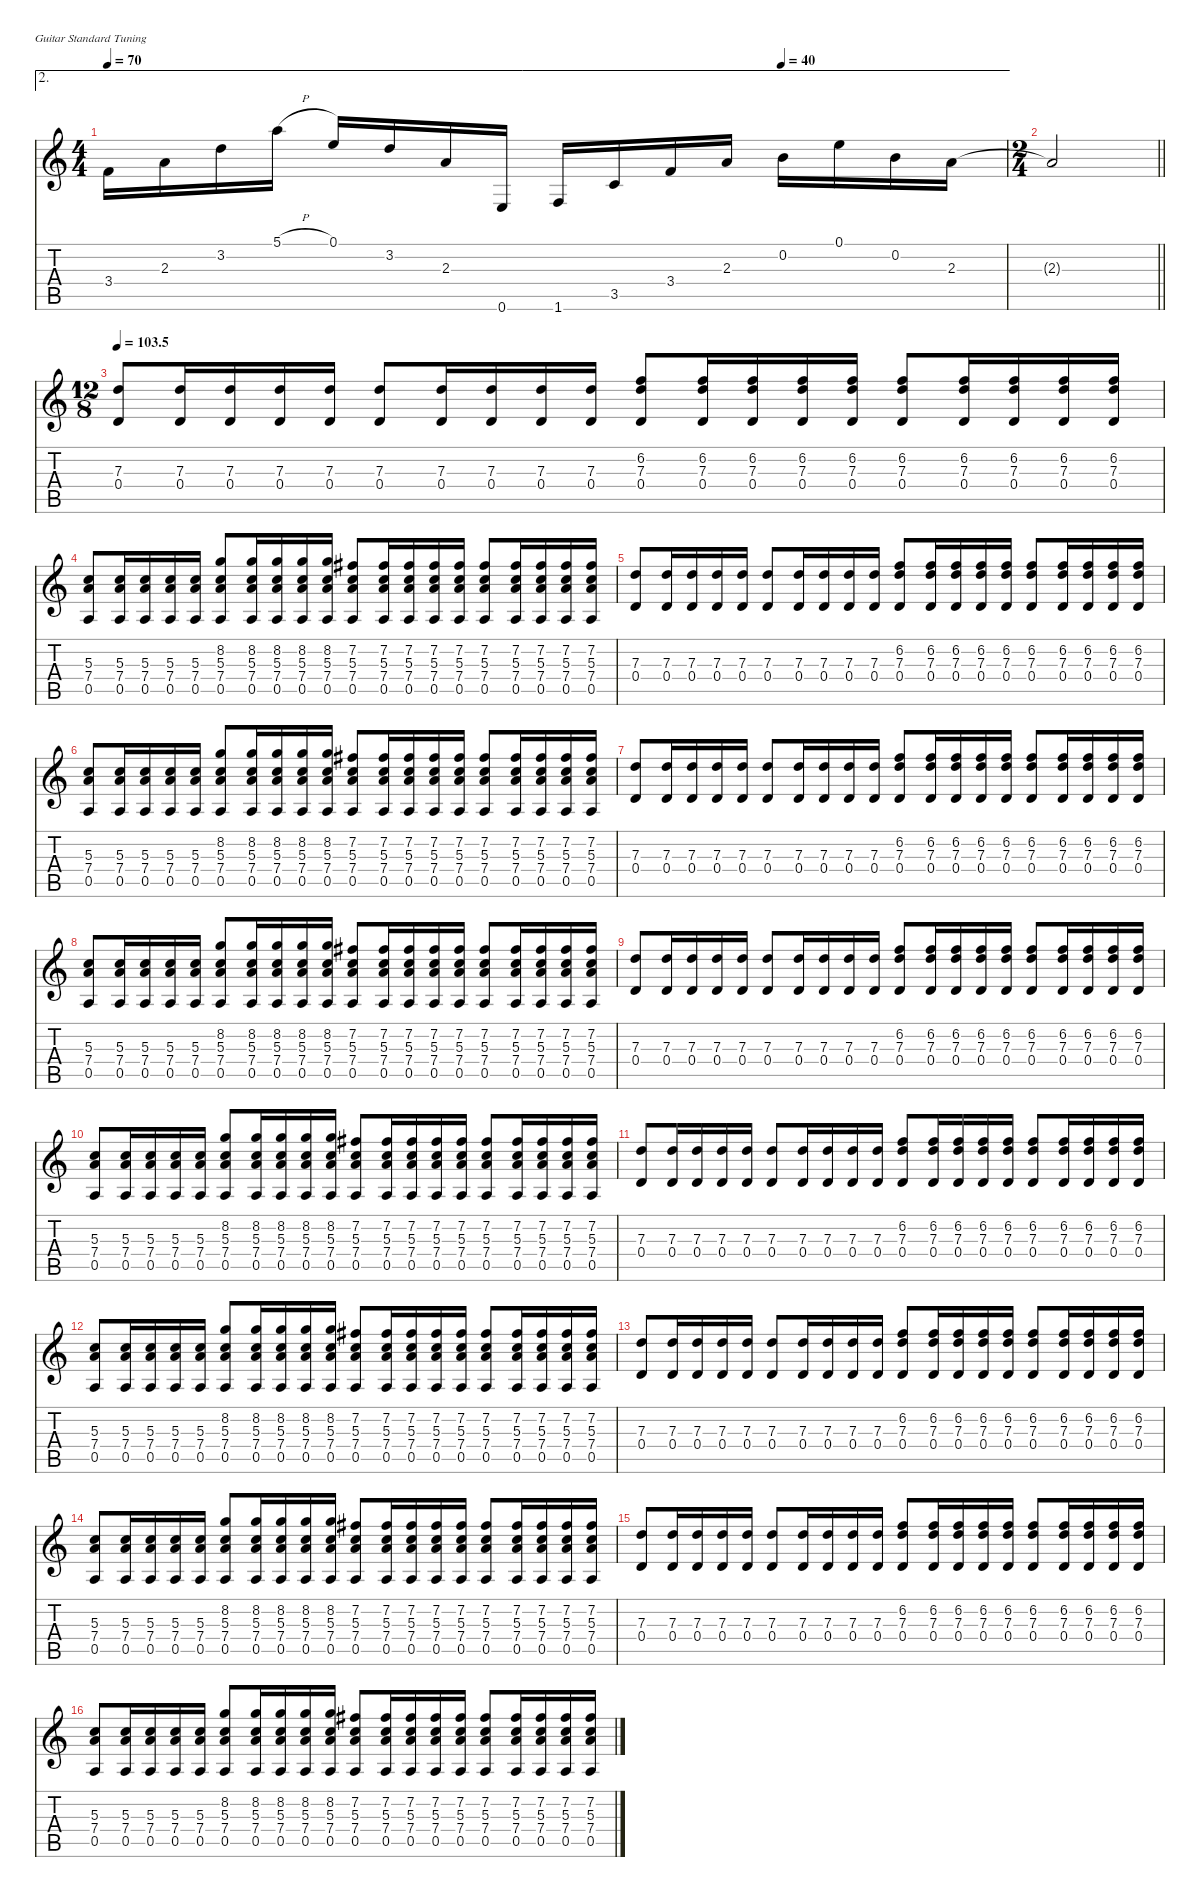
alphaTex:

\defaultSystemsLayout 4
\hideDynamics
\bracketExtendMode nobrackets
\singleTrackTrackNamePolicy hidden
\multiTrackTrackNamePolicy hidden
\firstSystemTrackNameMode fullname
\firstSystemTrackNameOrientation horizontal
\otherSystemsTrackNameOrientation horizontal
\track ("Acoustic Guitar" "s.guit.") {instrument acousticguitarsteel}
\staff {score tabs}
\tuning (E4 B3 G3 D3 A2 E2)
\ae 2
\ts (4 4)
\tempo 70
\tempo (40 0.75)
\clef g2
\ks c
3.4.16{dy mp beam Down} 2.3.16{beam Down} 3.2.16{beam Down} 5.1{h}.16{beam Down} 0.1.16{beam Up} 3.2.16{beam Up} 2.3.16{beam Up} 0.6.16{beam Up} 1.6.16{beam Up} 3.5.16{beam Up} 3.4.16{beam Up} 2.3.16{beam Up} 0.2.16{beam Down} 0.1.16{beam Down} 0.2.16{beam Down} 2.3.16{beam Down} |
\ts (2 4)
\beaming (8 2 2)
\barLineRight lightlight
2.3{t}.2{beam Up} |
\ts (12 8)
\beaming (8 3 3 3 3)
\tempo
103.5 (7.3 0.4).8{dy ff instrument distortionguitar beam Up} (7.3 0.4).16{beam Up} (7.3 0.4).16{beam Up} (7.3 0.4).16{beam Up} (7.3 0.4).16{beam Up} (7.3 0.4).8{beam Up} (7.3 0.4).16{beam Up} (7.3 0.4).16{beam Up} (7.3 0.4).16{beam Up} (7.3 0.4).16{beam Up} (6.2 7.3 0.4).8{beam Up} (6.2 7.3 0.4).16{beam Up} (6.2 7.3 0.4).16{beam Up} (6.2 7.3 0.4).16{beam Up} (6.2 7.3 0.4).16{beam Up} (6.2 7.3 0.4).8{beam Up} (6.2 7.3 0.4).16{beam Up} (6.2 7.3 0.4).16{beam Up} (6.2 7.3 0.4).16{dy f beam Up} (6.2 7.3 0.4).16{dy ff beam Up} |
(5.3 7.4 0.5).8{dy f beam Up} (5.3 7.4 0.5).16{dy ff beam Up} (5.3 7.4 0.5).16{beam Up} (5.3 7.4 0.5).16{beam Up} (5.3 7.4 0.5).16{beam Up} (8.2 5.3 7.4 0.5).8{beam Up} (8.2 5.3 7.4 0.5).16{beam Up} (8.2 5.3 7.4 0.5).16{beam Up} (8.2 5.3 7.4 0.5).16{beam Up} (8.2 5.3 7.4 0.5).16{beam Up} (7.2{acc #} 5.3 7.4 0.5).8{beam Up} (7.2{acc #} 5.3 7.4 0.5).16{beam Up} (7.2{acc #} 5.3 7.4 0.5).16{beam Up} (7.2{acc #} 5.3 7.4 0.5).16{beam Up} (7.2{acc #} 5.3 7.4 0.5).16{beam Up} (7.2{acc #} 5.3 7.4 0.5).8{beam Up} (7.2{acc #} 5.3 7.4 0.5).16{beam Up} (7.2{acc #} 5.3 7.4 0.5).16{beam Up} (7.2{acc #} 5.3 7.4 0.5).16{beam Up} (7.2{acc #} 5.3 7.4 0.5).16{beam Up} |
(7.3 0.4).8{beam Up} (7.3 0.4).16{beam Up} (7.3 0.4).16{beam Up} (7.3 0.4).16{beam Up} (7.3 0.4).16{beam Up} (7.3 0.4).8{beam Up} (7.3 0.4).16{beam Up} (7.3 0.4).16{beam Up} (7.3 0.4).16{beam Up} (7.3 0.4).16{beam Up} (6.2 7.3 0.4).8{beam Up} (6.2 7.3 0.4).16{beam Up} (6.2 7.3 0.4).16{beam Up} (6.2 7.3 0.4).16{beam Up} (6.2 7.3 0.4).16{beam Up} (6.2 7.3 0.4).8{beam Up} (6.2 7.3 0.4).16{beam Up} (6.2 7.3 0.4).16{beam Up} (6.2 7.3 0.4).16{dy f beam Up} (6.2 7.3 0.4).16{dy ff beam Up} |
(5.3 7.4 0.5).8{dy f beam Up} (5.3 7.4 0.5).16{dy ff beam Up} (5.3 7.4 0.5).16{beam Up} (5.3 7.4 0.5).16{beam Up} (5.3 7.4 0.5).16{beam Up} (8.2 5.3 7.4 0.5).8{beam Up} (8.2 5.3 7.4 0.5).16{beam Up} (8.2 5.3 7.4 0.5).16{beam Up} (8.2 5.3 7.4 0.5).16{beam Up} (8.2 5.3 7.4 0.5).16{beam Up} (7.2{acc #} 5.3 7.4 0.5).8{beam Up} (7.2{acc #} 5.3 7.4 0.5).16{beam Up} (7.2{acc #} 5.3 7.4 0.5).16{beam Up} (7.2{acc #} 5.3 7.4 0.5).16{beam Up} (7.2{acc #} 5.3 7.4 0.5).16{beam Up} (7.2{acc #} 5.3 7.4 0.5).8{beam Up} (7.2{acc #} 5.3 7.4 0.5).16{beam Up} (7.2{acc #} 5.3 7.4 0.5).16{beam Up} (7.2{acc #} 5.3 7.4 0.5).16{beam Up} (7.2{acc #} 5.3 7.4 0.5).16{beam Up} |
(7.3 0.4).8{beam Up} (7.3 0.4).16{beam Up} (7.3 0.4).16{beam Up} (7.3 0.4).16{beam Up} (7.3 0.4).16{beam Up} (7.3 0.4).8{beam Up} (7.3 0.4).16{beam Up} (7.3 0.4).16{beam Up} (7.3 0.4).16{beam Up} (7.3 0.4).16{beam Up} (6.2 7.3 0.4).8{beam Up} (6.2 7.3 0.4).16{beam Up} (6.2 7.3 0.4).16{beam Up} (6.2 7.3 0.4).16{beam Up} (6.2 7.3 0.4).16{beam Up} (6.2 7.3 0.4).8{beam Up} (6.2 7.3 0.4).16{beam Up} (6.2 7.3 0.4).16{beam Up} (6.2 7.3 0.4).16{dy f beam Up} (6.2 7.3 0.4).16{dy ff beam Up} |
(5.3 7.4 0.5).8{dy f beam Up} (5.3 7.4 0.5).16{dy ff beam Up} (5.3 7.4 0.5).16{beam Up} (5.3 7.4 0.5).16{beam Up} (5.3 7.4 0.5).16{beam Up} (8.2 5.3 7.4 0.5).8{beam Up} (8.2 5.3 7.4 0.5).16{beam Up} (8.2 5.3 7.4 0.5).16{beam Up} (8.2 5.3 7.4 0.5).16{beam Up} (8.2 5.3 7.4 0.5).16{beam Up} (7.2{acc #} 5.3 7.4 0.5).8{beam Up} (7.2{acc #} 5.3 7.4 0.5).16{beam Up} (7.2{acc #} 5.3 7.4 0.5).16{beam Up} (7.2{acc #} 5.3 7.4 0.5).16{beam Up} (7.2{acc #} 5.3 7.4 0.5).16{beam Up} (7.2{acc #} 5.3 7.4 0.5).8{beam Up} (7.2{acc #} 5.3 7.4 0.5).16{beam Up} (7.2{acc #} 5.3 7.4 0.5).16{beam Up} (7.2{acc #} 5.3 7.4 0.5).16{beam Up} (7.2{acc #} 5.3 7.4 0.5).16{beam Up} |
(7.3 0.4).8{beam Up} (7.3 0.4).16{beam Up} (7.3 0.4).16{beam Up} (7.3 0.4).16{beam Up} (7.3 0.4).16{beam Up} (7.3 0.4).8{beam Up} (7.3 0.4).16{beam Up} (7.3 0.4).16{beam Up} (7.3 0.4).16{beam Up} (7.3 0.4).16{beam Up} (6.2 7.3 0.4).8{beam Up} (6.2 7.3 0.4).16{beam Up} (6.2 7.3 0.4).16{beam Up} (6.2 7.3 0.4).16{beam Up} (6.2 7.3 0.4).16{beam Up} (6.2 7.3 0.4).8{beam Up} (6.2 7.3 0.4).16{beam Up} (6.2 7.3 0.4).16{beam Up} (6.2 7.3 0.4).16{dy f beam Up} (6.2 7.3 0.4).16{dy ff beam Up} |
(5.3 7.4 0.5).8{dy f beam Up} (5.3 7.4 0.5).16{dy ff beam Up} (5.3 7.4 0.5).16{beam Up} (5.3 7.4 0.5).16{beam Up} (5.3 7.4 0.5).16{beam Up} (8.2 5.3 7.4 0.5).8{beam Up} (8.2 5.3 7.4 0.5).16{beam Up} (8.2 5.3 7.4 0.5).16{beam Up} (8.2 5.3 7.4 0.5).16{beam Up} (8.2 5.3 7.4 0.5).16{beam Up} (7.2{acc #} 5.3 7.4 0.5).8{beam Up} (7.2{acc #} 5.3 7.4 0.5).16{beam Up} (7.2{acc #} 5.3 7.4 0.5).16{beam Up} (7.2{acc #} 5.3 7.4 0.5).16{beam Up} (7.2{acc #} 5.3 7.4 0.5).16{beam Up} (7.2{acc #} 5.3 7.4 0.5).8{beam Up} (7.2{acc #} 5.3 7.4 0.5).16{beam Up} (7.2{acc #} 5.3 7.4 0.5).16{beam Up} (7.2{acc #} 5.3 7.4 0.5).16{beam Up} (7.2{acc #} 5.3 7.4 0.5).16{beam Up} |
(7.3 0.4).8{beam Up} (7.3 0.4).16{beam Up} (7.3 0.4).16{beam Up} (7.3 0.4).16{beam Up} (7.3 0.4).16{beam Up} (7.3 0.4).8{beam Up} (7.3 0.4).16{beam Up} (7.3 0.4).16{beam Up} (7.3 0.4).16{beam Up} (7.3 0.4).16{beam Up} (6.2 7.3 0.4).8{beam Up} (6.2 7.3 0.4).16{beam Up} (6.2 7.3 0.4).16{beam Up} (6.2 7.3 0.4).16{beam Up} (6.2 7.3 0.4).16{beam Up} (6.2 7.3 0.4).8{beam Up} (6.2 7.3 0.4).16{beam Up} (6.2 7.3 0.4).16{beam Up} (6.2 7.3 0.4).16{dy f beam Up} (6.2 7.3 0.4).16{dy ff beam Up} |
(5.3 7.4 0.5).8{dy f beam Up} (5.3 7.4 0.5).16{dy ff beam Up} (5.3 7.4 0.5).16{beam Up} (5.3 7.4 0.5).16{beam Up} (5.3 7.4 0.5).16{beam Up} (8.2 5.3 7.4 0.5).8{beam Up} (8.2 5.3 7.4 0.5).16{beam Up} (8.2 5.3 7.4 0.5).16{beam Up} (8.2 5.3 7.4 0.5).16{beam Up} (8.2 5.3 7.4 0.5).16{beam Up} (7.2{acc #} 5.3 7.4 0.5).8{beam Up} (7.2{acc #} 5.3 7.4 0.5).16{beam Up} (7.2{acc #} 5.3 7.4 0.5).16{beam Up} (7.2{acc #} 5.3 7.4 0.5).16{beam Up} (7.2{acc #} 5.3 7.4 0.5).16{beam Up} (7.2{acc #} 5.3 7.4 0.5).8{beam Up} (7.2{acc #} 5.3 7.4 0.5).16{beam Up} (7.2{acc #} 5.3 7.4 0.5).16{beam Up} (7.2{acc #} 5.3 7.4 0.5).16{beam Up} (7.2{acc #} 5.3 7.4 0.5).16{beam Up} |
(7.3 0.4).8{beam Up} (7.3 0.4).16{beam Up} (7.3 0.4).16{beam Up} (7.3 0.4).16{beam Up} (7.3 0.4).16{beam Up} (7.3 0.4).8{beam Up} (7.3 0.4).16{beam Up} (7.3 0.4).16{beam Up} (7.3 0.4).16{beam Up} (7.3 0.4).16{beam Up} (6.2 7.3 0.4).8{beam Up} (6.2 7.3 0.4).16{beam Up} (6.2 7.3 0.4).16{beam Up} (6.2 7.3 0.4).16{beam Up} (6.2 7.3 0.4).16{beam Up} (6.2 7.3 0.4).8{beam Up} (6.2 7.3 0.4).16{beam Up} (6.2 7.3 0.4).16{beam Up} (6.2 7.3 0.4).16{dy f beam Up} (6.2 7.3 0.4).16{dy ff beam Up} |
(5.3 7.4 0.5).8{dy f beam Up} (5.3 7.4 0.5).16{dy ff beam Up} (5.3 7.4 0.5).16{beam Up} (5.3 7.4 0.5).16{beam Up} (5.3 7.4 0.5).16{beam Up} (8.2 5.3 7.4 0.5).8{beam Up} (8.2 5.3 7.4 0.5).16{beam Up} (8.2 5.3 7.4 0.5).16{beam Up} (8.2 5.3 7.4 0.5).16{beam Up} (8.2 5.3 7.4 0.5).16{beam Up} (7.2{acc #} 5.3 7.4 0.5).8{beam Up} (7.2{acc #} 5.3 7.4 0.5).16{beam Up} (7.2{acc #} 5.3 7.4 0.5).16{beam Up} (7.2{acc #} 5.3 7.4 0.5).16{beam Up} (7.2{acc #} 5.3 7.4 0.5).16{beam Up} (7.2{acc #} 5.3 7.4 0.5).8{beam Up} (7.2{acc #} 5.3 7.4 0.5).16{beam Up} (7.2{acc #} 5.3 7.4 0.5).16{beam Up} (7.2{acc #} 5.3 7.4 0.5).16{beam Up} (7.2{acc #} 5.3 7.4 0.5).16{beam Up} |
(7.3 0.4).8{beam Up} (7.3 0.4).16{beam Up} (7.3 0.4).16{beam Up} (7.3 0.4).16{beam Up} (7.3 0.4).16{beam Up} (7.3 0.4).8{beam Up} (7.3 0.4).16{beam Up} (7.3 0.4).16{beam Up} (7.3 0.4).16{beam Up} (7.3 0.4).16{beam Up} (6.2 7.3 0.4).8{beam Up} (6.2 7.3 0.4).16{beam Up} (6.2 7.3 0.4).16{beam Up} (6.2 7.3 0.4).16{beam Up} (6.2 7.3 0.4).16{beam Up} (6.2 7.3 0.4).8{beam Up} (6.2 7.3 0.4).16{beam Up} (6.2 7.3 0.4).16{beam Up} (6.2 7.3 0.4).16{dy f beam Up} (6.2 7.3 0.4).16{dy ff beam Up} |
(5.3 7.4 0.5).8{dy f beam Up} (5.3 7.4 0.5).16{dy ff beam Up} (5.3 7.4 0.5).16{beam Up} (5.3 7.4 0.5).16{beam Up} (5.3 7.4 0.5).16{beam Up} (8.2 5.3 7.4 0.5).8{beam Up} (8.2 5.3 7.4 0.5).16{beam Up} (8.2 5.3 7.4 0.5).16{beam Up} (8.2 5.3 7.4 0.5).16{beam Up} (8.2 5.3 7.4 0.5).16{beam Up} (7.2{acc #} 5.3 7.4 0.5).8{beam Up} (7.2{acc #} 5.3 7.4 0.5).16{beam Up} (7.2{acc #} 5.3 7.4 0.5).16{beam Up} (7.2{acc #} 5.3 7.4 0.5).16{beam Up} (7.2{acc #} 5.3 7.4 0.5).16{beam Up} (7.2{acc #} 5.3 7.4 0.5).8{beam Up} (7.2{acc #} 5.3 7.4 0.5).16{beam Up} (7.2{acc #} 5.3 7.4 0.5).16{beam Up} (7.2{acc #} 5.3 7.4 0.5).16{beam Up} (7.2{acc #} 5.3 7.4 0.5).16{beam Up}
